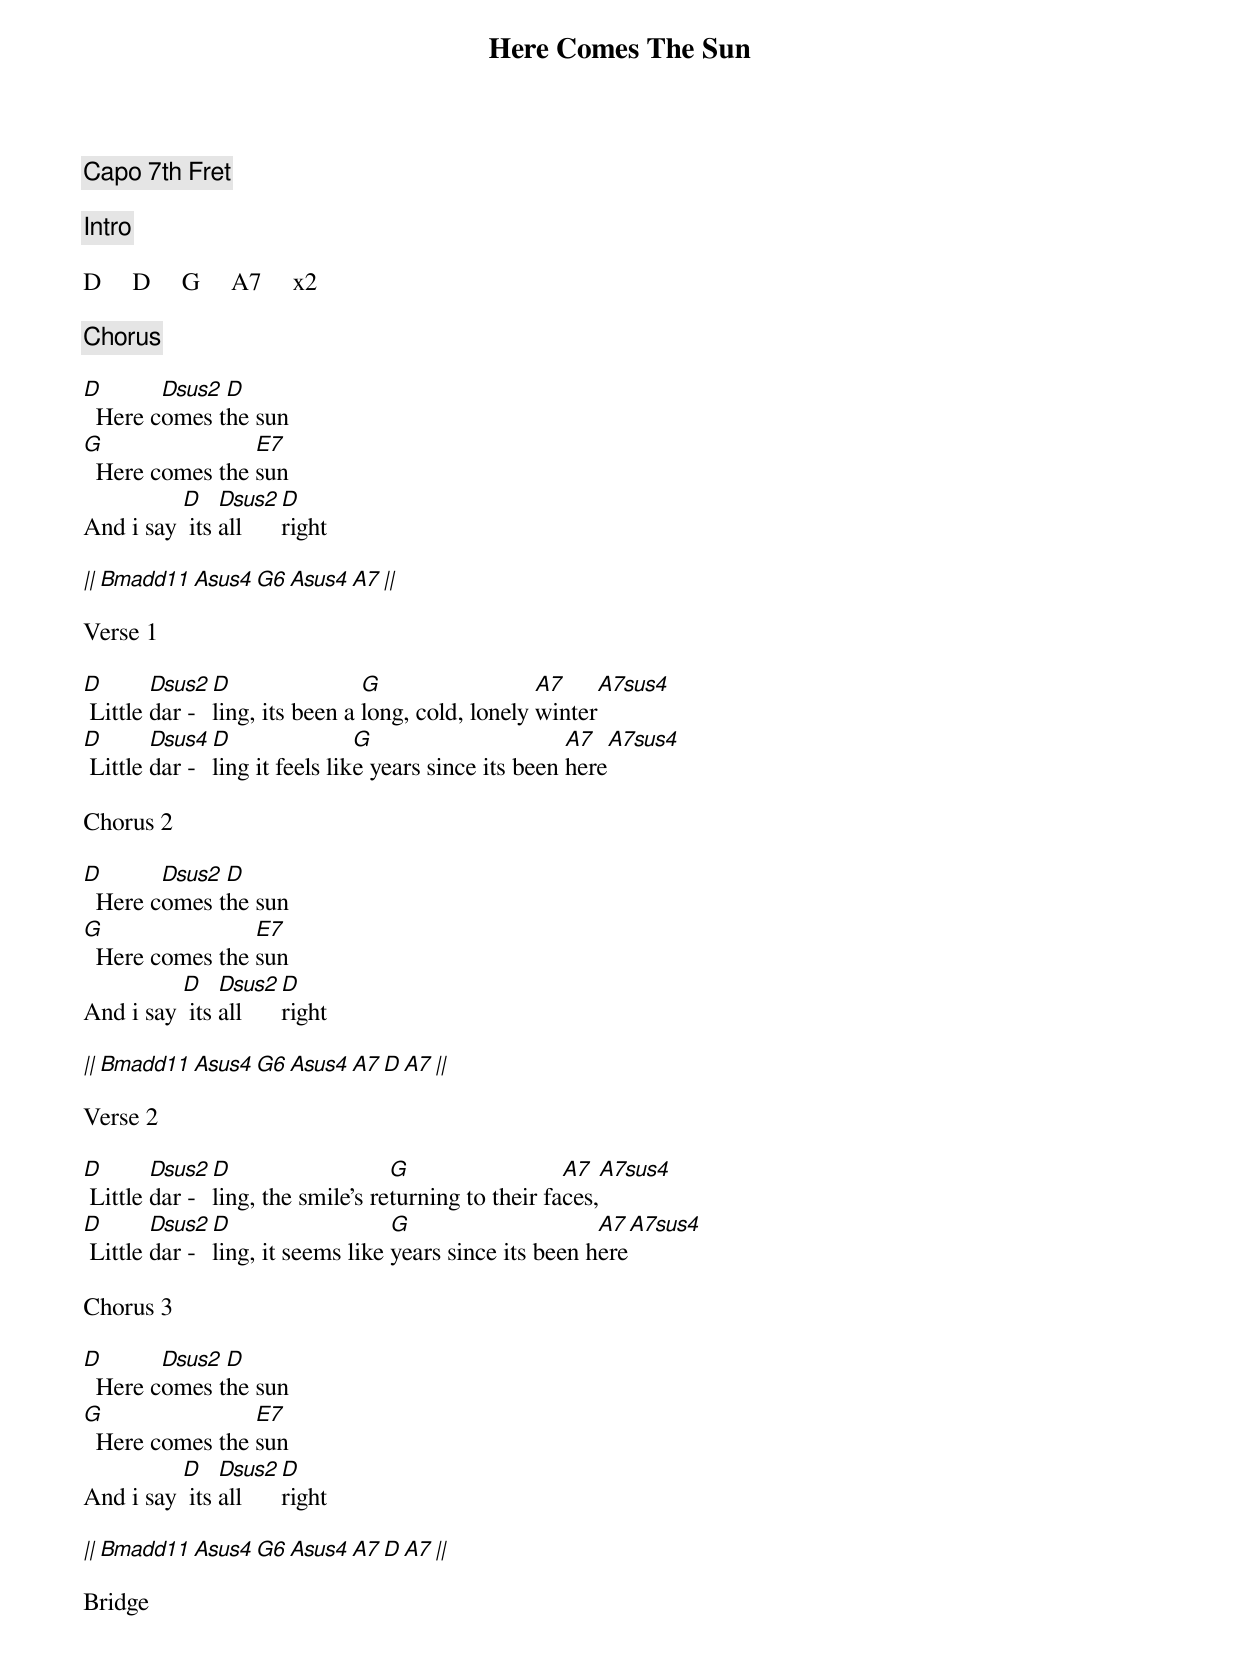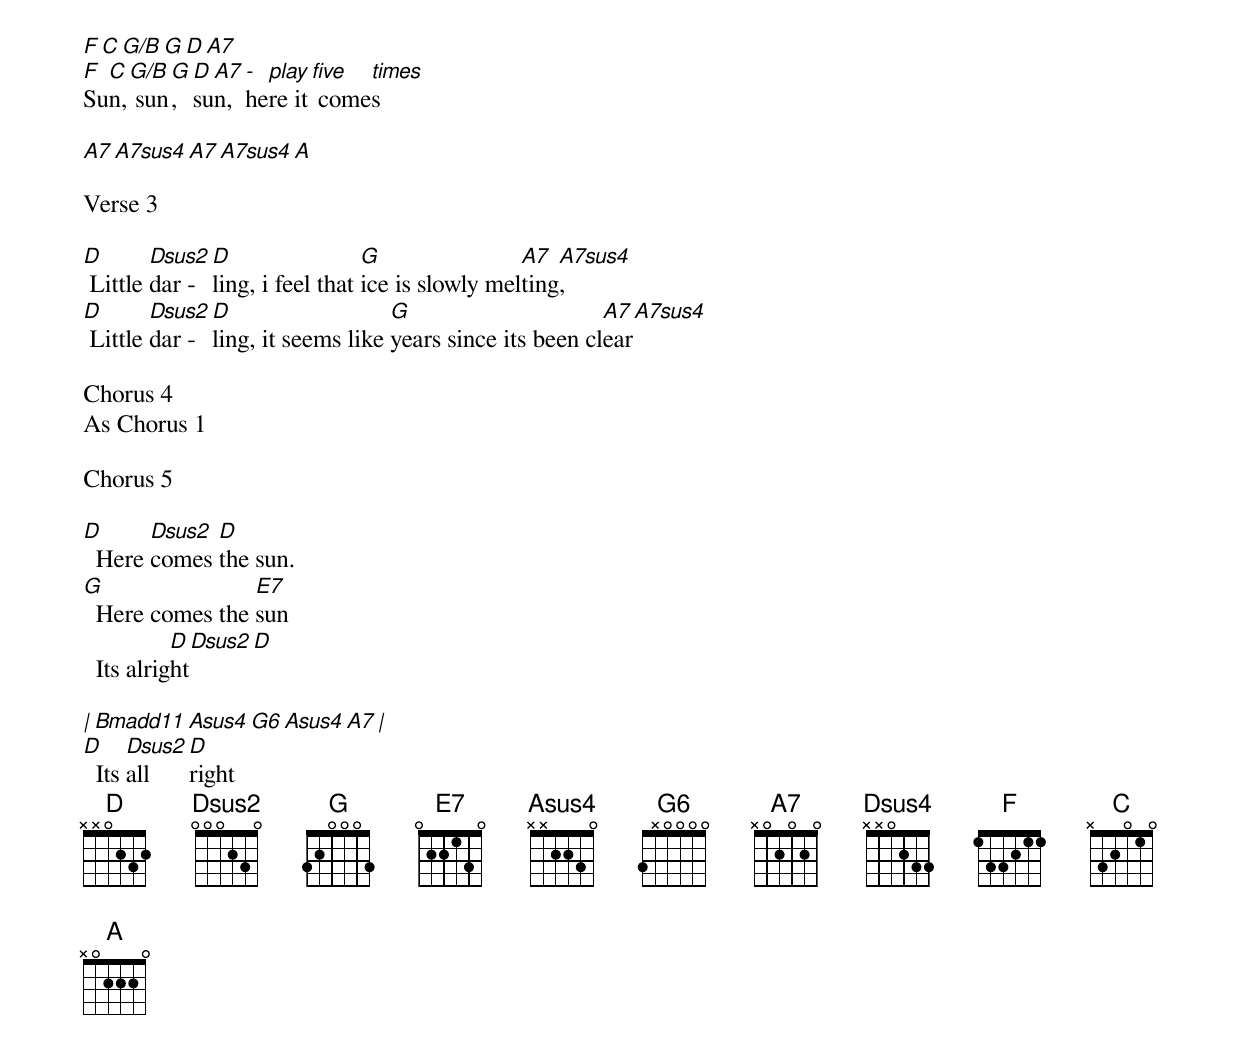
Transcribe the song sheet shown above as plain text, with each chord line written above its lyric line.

Here Comes The Sun

Capo 7th Fret

Intro

D     D     G     A7     x2

Chorus

D       Dsus2 D
  Here comes the sun
G                E7
  Here comes the sun
          D    Dsus2  D
And i say  its all    right

|| Bmadd11 Asus4 G6 Asus4 A7 ||

Verse 1

D       Dsus2 D                G                  A7     A7sus4
 Little dar - ling, its been a long, cold, lonely winter
D       Dsus4 D                G                      A7   A7sus4
 Little dar - ling it feels like years since its been here

Chorus 2

D       Dsus2 D
  Here comes the sun
G                E7
  Here comes the sun
          D    Dsus2  D
And i say  its all    right

|| Bmadd11 Asus4 G6 Asus4 A7 D A7 ||

Verse 2

D       Dsus2 D                   G                  A7   A7sus4
 Little dar - ling, the smile's returning to their faces,
D       Dsus2 D                   G                     A7  A7sus4
 Little dar - ling, it seems like years since its been here

Chorus 3

D       Dsus2 D
  Here comes the sun
G                E7
  Here comes the sun
          D    Dsus2  D
And i say  its all    right

|| Bmadd11 Asus4 G6 Asus4 A7 D A7 ||

Bridge

F C G/B G D A7
F C G/B G D A7 - play five times
Sun, sun, sun, here it comes

A7 A7sus4 A7 A7sus4 A

Verse 3

D       Dsus2 D                 G                A7  A7sus4
 Little dar - ling, i feel that ice is slowly melting,
D       Dsus2 D                   G                      A7  A7sus4
 Little dar - ling, it seems like years since its been clear

Chorus 4
As Chorus 1

Chorus 5

D      Dsus2 D
  Here comes the sun.
G                E7
  Here comes the sun
           D   Dsus2 D
  Its alright

| Bmadd11 Asus4 G6 Asus4 A7 |
D     Dsus2  D
  Its all    right
